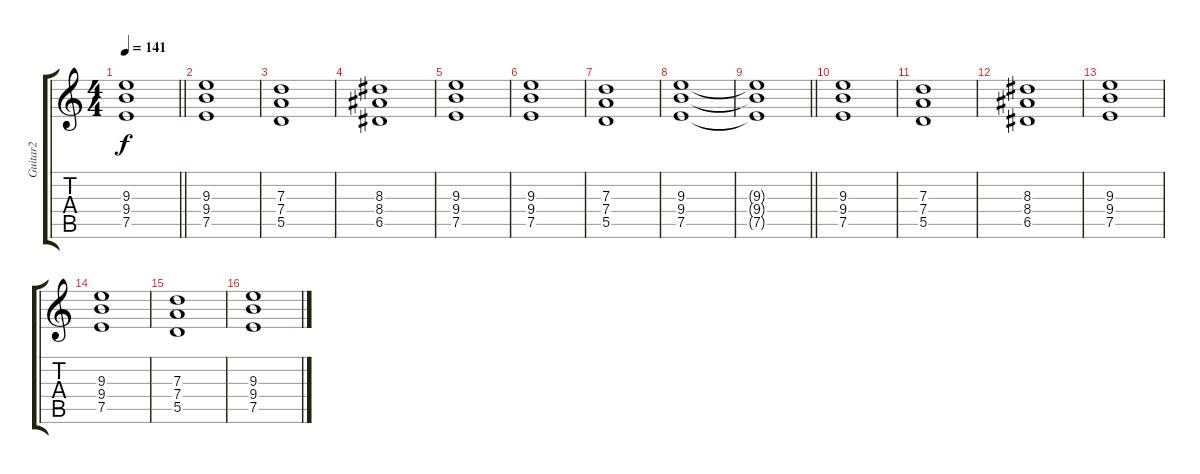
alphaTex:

\track ("Guitar2" "Guitar2") {instrument overdrivenguitar}
\staff {score tabs}
\tuning (E4 B3 G3 D3 A2 E2) {hide}
\ts (4 4)
\tempo 141
\clef g2
\barLineRight lightlight
\ks c
(9.3{t} 9.4{t} 7.5{t}).1{dy f} |
(9.3 9.4 7.5).1 |
(7.3 7.4 5.5).1 |
(8.3 8.4 6.5).1 |
(9.3 9.4 7.5).1 |
(9.3 9.4 7.5).1 |
(7.3 7.4 5.5).1 |
(9.3 9.4 7.5).1 |
\barLineRight lightlight
(9.3{t} 9.4{t} 7.5{t}).1 |
(9.3 9.4 7.5).1 |
(7.3 7.4 5.5).1 |
(8.3 8.4 6.5).1 |
(9.3 9.4 7.5).1 |
(9.3 9.4 7.5).1 |
(7.3 7.4 5.5).1 |
(9.3 9.4 7.5).1
